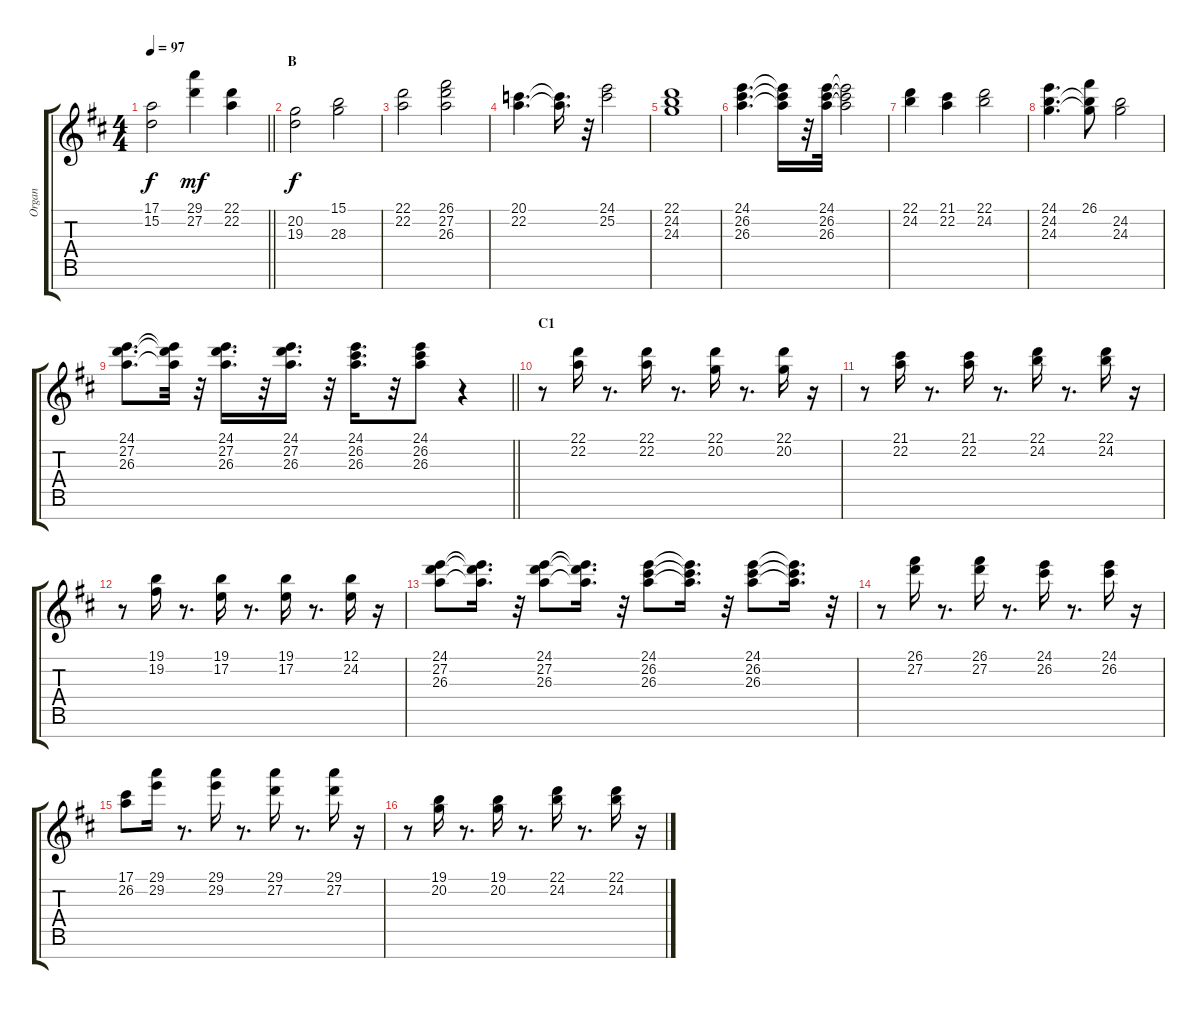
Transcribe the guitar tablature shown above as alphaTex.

\track ("Organ" "Organ") {instrument rockorgan}
\staff {score tabs}
\tuning (E4 B3 G3 D3 A2 E2 B1) {hide}
\ts (4 4)
\tempo 97
\clef g2
\barLineRight lightlight
\ks d
(17.1 15.2).2{dy f} (29.1 27.2).4{dy mf} (22.1 22.2).4 |
\section ("" "B")
(20.2 19.3).2{dy f} (15.1 28.3).2 |
(22.1 22.2).2 (26.1 27.2 26.3).2 |
(20.1 22.2).4{d} (20.1{t} 22.2{t}).16{d} r.32 (24.1 25.2).2 |
(22.1 24.2 24.3).1 |
(24.1 26.2 26.3).4{d} (24.1{t} 26.2{t} 26.3{t}).16 r.32 (24.1 26.2 26.3).32 (24.1{t} 26.2{t} 26.3{t}).2 |
(22.1 24.2).4 (21.1 22.2).4 (22.1 24.2).2 |
(24.1 24.2 24.3).4{d} (26.1 24.2{t} 24.3{t}).8 (24.2 24.3).2 |
\barLineRight lightlight
(24.1 27.2 26.3).8{d} (24.1{t} 27.2{t} 26.3{t}).32 r.32 (24.1 27.2 26.3).16{d} r.32 (24.1 27.2 26.3).16{d} r.32 (24.1 26.2 26.3).16{d} r.32 (24.1 26.2 26.3).8 r.4 |
\section ("" "C1")
r.8 (22.1 22.2).16 r.8{d} (22.1 22.2).16 r.8{d} (22.1 20.2).16 r.8{d} (22.1 20.2).16 r.16 |
r.8 (21.1 22.2).16 r.8{d} (21.1 22.2).16 r.8{d} (22.1 24.2).16 r.8{d} (22.1 24.2).16 r.16 |
r.8 (19.1 19.2).16 r.8{d} (19.1 17.2).16 r.8{d} (19.1 17.2).16 r.8{d} (12.1 24.2).16 r.16 |
(24.1 27.2 26.3).8 (24.1{t} 27.2{t} 26.3{t}).16{d} r.32 (24.1 27.2 26.3).8 (24.1{t} 27.2{t} 26.3{t}).16{d} r.32 (24.1 26.2 26.3).8 (24.1{t} 26.2{t} 26.3{t}).16{d} r.32 (24.1 26.2 26.3).8 (24.1{t} 26.2{t} 26.3{t}).16{d} r.32 |
r.8 (26.1 27.2).16 r.8{d} (26.1 27.2).16 r.8{d} (24.1 26.2).16 r.8{d} (24.1 26.2).16 r.16 |
(17.1 26.2).8 (29.1 29.2).16 r.8{d} (29.1 29.2).16 r.8{d} (29.1 27.2).16 r.8{d} (29.1 27.2).16 r.16 |
r.8 (19.1 20.2).16 r.8{d} (19.1 20.2).16 r.8{d} (22.1 24.2).16 r.8{d} (22.1 24.2).16 r.16
